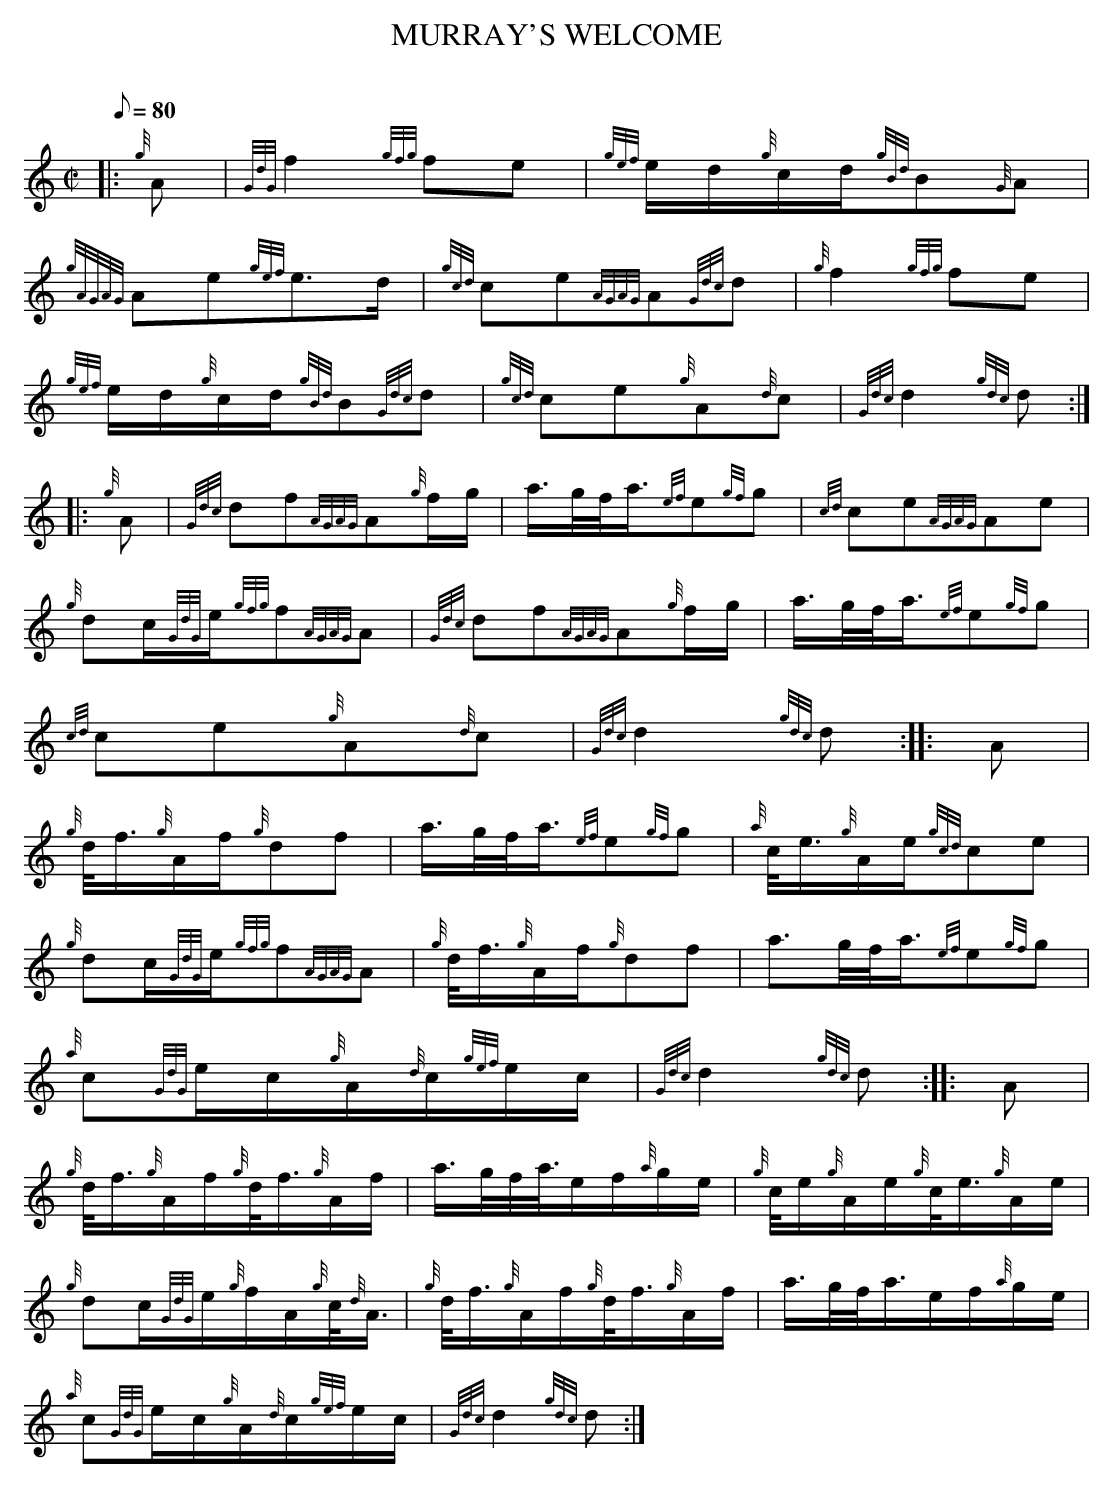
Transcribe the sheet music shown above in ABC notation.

X:1
T:MURRAY'S WELCOME
M:C|
L:1/8
Q:80
C:
K:HP
|: {g}A|
{GdG}f2{gfg}fe|
{gef}e/2d/2{g}c/2d/2{gBd}B{G}A|  !
{gAGAG}Ae{gef}e3/2d/2|
{gcd}ce{AGAG}A{Gdc}d|
{g}f2{gfg}fe|  !
{gef}e/2d/2{g}c/2d/2{gBd}B{Gdc}d|
{gcd}ce{g}A{d}c|
{Gdc}d2{gdc}d:| |:  !
{g}A|
{Gdc}df{AGAG}A{g}f/2g/2|
a3/4g/4f/4a3/4{ef}e{gf}g|
{cd}ce{AGAG}Ae|  !
{g}dc/2{GdG}e/2{gfg}f{AGAG}A|
{Gdc}df{AGAG}A{g}f/2g/2|
a3/4g/4f/4a3/4{ef}e{gf}g|  !
{cd}ce{g}A{d}c|
{Gdc}d2{gdc}d:| |:
A|  !
{g}d/4f3/4{g}A/2f/2{g}df|
a3/4g/4f/4a3/4{ef}e{gf}g|
{a}c/4e3/4{g}A/2e/2{gcd}ce|  !
{g}dc/2{GdG}e/2{gfg}f{AGAG}A|
{g}d/4f3/4{g}A/2f/2{g}df|
a3/2g/4f/4a3/4{ef}e{gf}g|  !
{a}c{GdG}e/2c/2{g}A/2{d}c/2{gef}e/2c/2|
{Gdc}d2{gdc}d:| |:
A|  !
{g}d/4f3/4{g}A/2f/2{g}d/4f3/4{g}A/2f/2|
a3/4g/4f/4a3/8e/2f/2{a}g/2e/2|
{g}c/4e/2{g}A/2e/2{g}c/4e3/4{g}A/2e/2|  !
{g}dc/2{GdG}e/2{g}f/2A/2{g}c/4{d}A3/4|
{g}d/4f3/4{g}A/2f/2{g}d/4f3/4{g}A/2f/2|
a3/4g/4f/4a3/4e/2f/2{a}g/2e/2|  !
{a}c{GdG}e/2c/2{g}A/2{d}c/2{gef}e/2c/2|
{Gdc}d2{gdc}d:|
